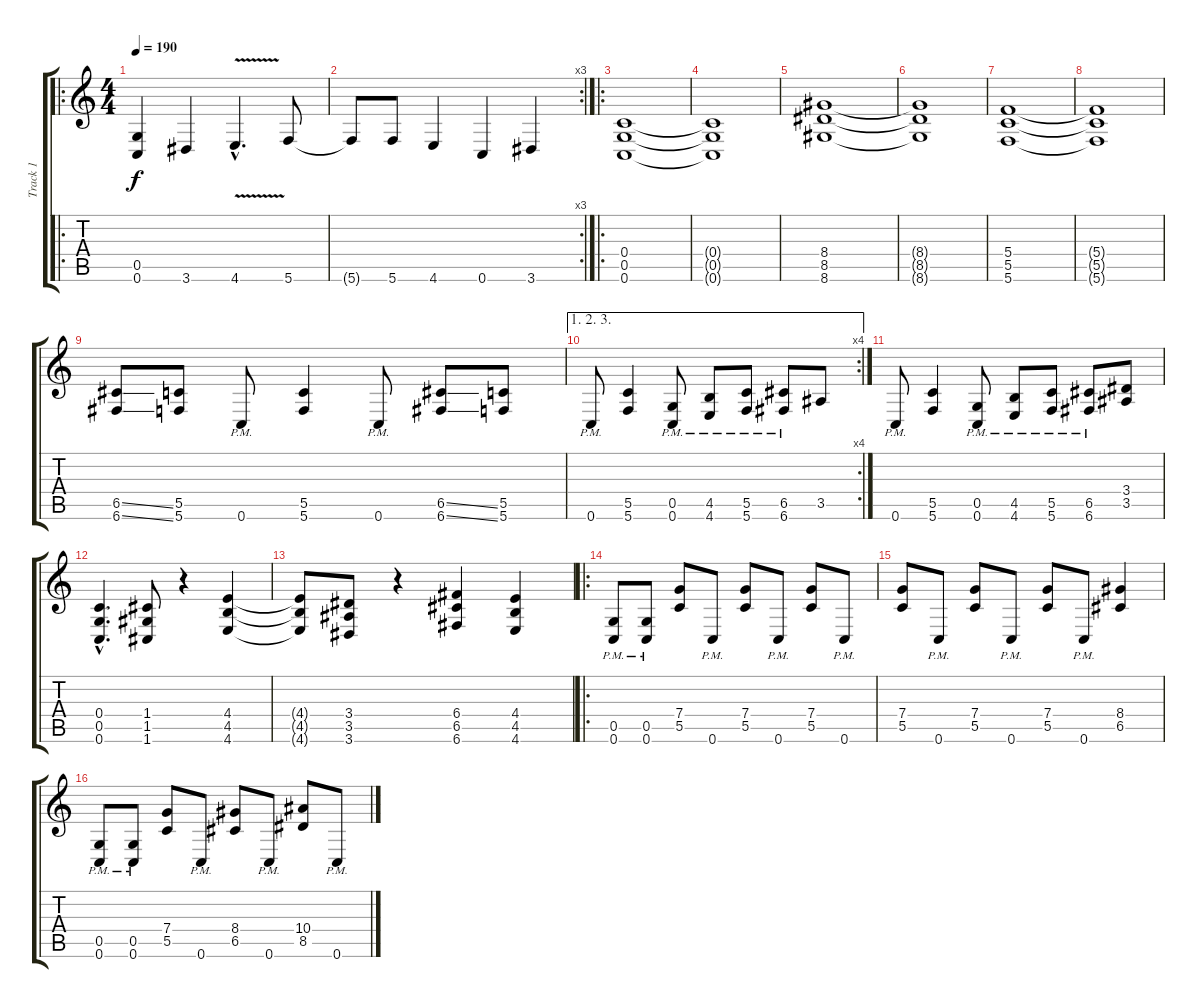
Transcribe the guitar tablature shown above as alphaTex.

\track ("Track 1" "Track 1") {instrument distortionguitar}
\staff {score tabs}
\tuning (D4 A3 F3 C3 G2 C2) {hide}
\ro
\ts (4 4)
\tempo 190
\clef g2
\ks c
(0.5 0.6).4{dy f} 3.6.4 4.6{v hac}.4{d} 5.6.8 |
\rc 3
5.6{t}.8 5.6.8 4.6.4 0.6.4 3.6.4 |
\ro
(0.4 0.5 0.6).1 |
(0.4{t} 0.5{t} 0.6{t}).1 |
(8.4 8.5 8.6).1 |
(8.4{t} 8.5{t} 8.6{t}).1 |
(5.4 5.5 5.6).1 |
(5.4{t} 5.5{t} 5.6{t}).1 |
(6.5{ss} 6.6{ss}).8 (5.5 5.6).8 0.6{pm}.8 (5.5 5.6).4 0.6{pm}.8 (6.5{ss} 6.6{ss}).8 (5.5 5.6).8 |
\ae (1 2 3)
\rc 4
0.6{pm}.8 (5.5 5.6).4 (0.5{pm} 0.6{pm}).8 (4.5{pm} 4.6{pm}).8 (5.5{pm} 5.6{pm}).8 (6.5{pm} 6.6{pm}).8 3.5.8 |
0.6{pm}.8 (5.5 5.6).4 (0.5{pm} 0.6{pm}).8 (4.5{pm} 4.6{pm}).8 (5.5{pm} 5.6{pm}).8 (6.5{pm} 6.6{pm}).8 (3.4 3.5).8 |
(0.4{hac} 0.5{hac} 0.6{hac}).4{d} (1.4 1.5 1.6).8 r.4 (4.4 4.5 4.6).4 |
(4.4{t} 4.5{t} 4.6{t}).8 (3.4 3.5 3.6).8 r.4 (6.4 6.5 6.6).4 (4.4 4.5 4.6).4 |
\ro
(0.5{pm} 0.6{pm}).8 (0.5{pm} 0.6{pm}).8 (7.4 5.5).8 0.6{pm}.8 (7.4 5.5).8 0.6{pm}.8 (7.4 5.5).8 0.6{pm}.8 |
(7.4 5.5).8 0.6{pm}.8 (7.4 5.5).8 0.6{pm}.8 (7.4 5.5).8 0.6{pm}.8 (8.4 6.5).4 |
(0.5{pm} 0.6{pm}).8 (0.5{pm} 0.6{pm}).8 (7.4 5.5).8 0.6{pm}.8 (8.4 6.5).8 0.6{pm}.8 (10.4 8.5).8 0.6{pm}.8
